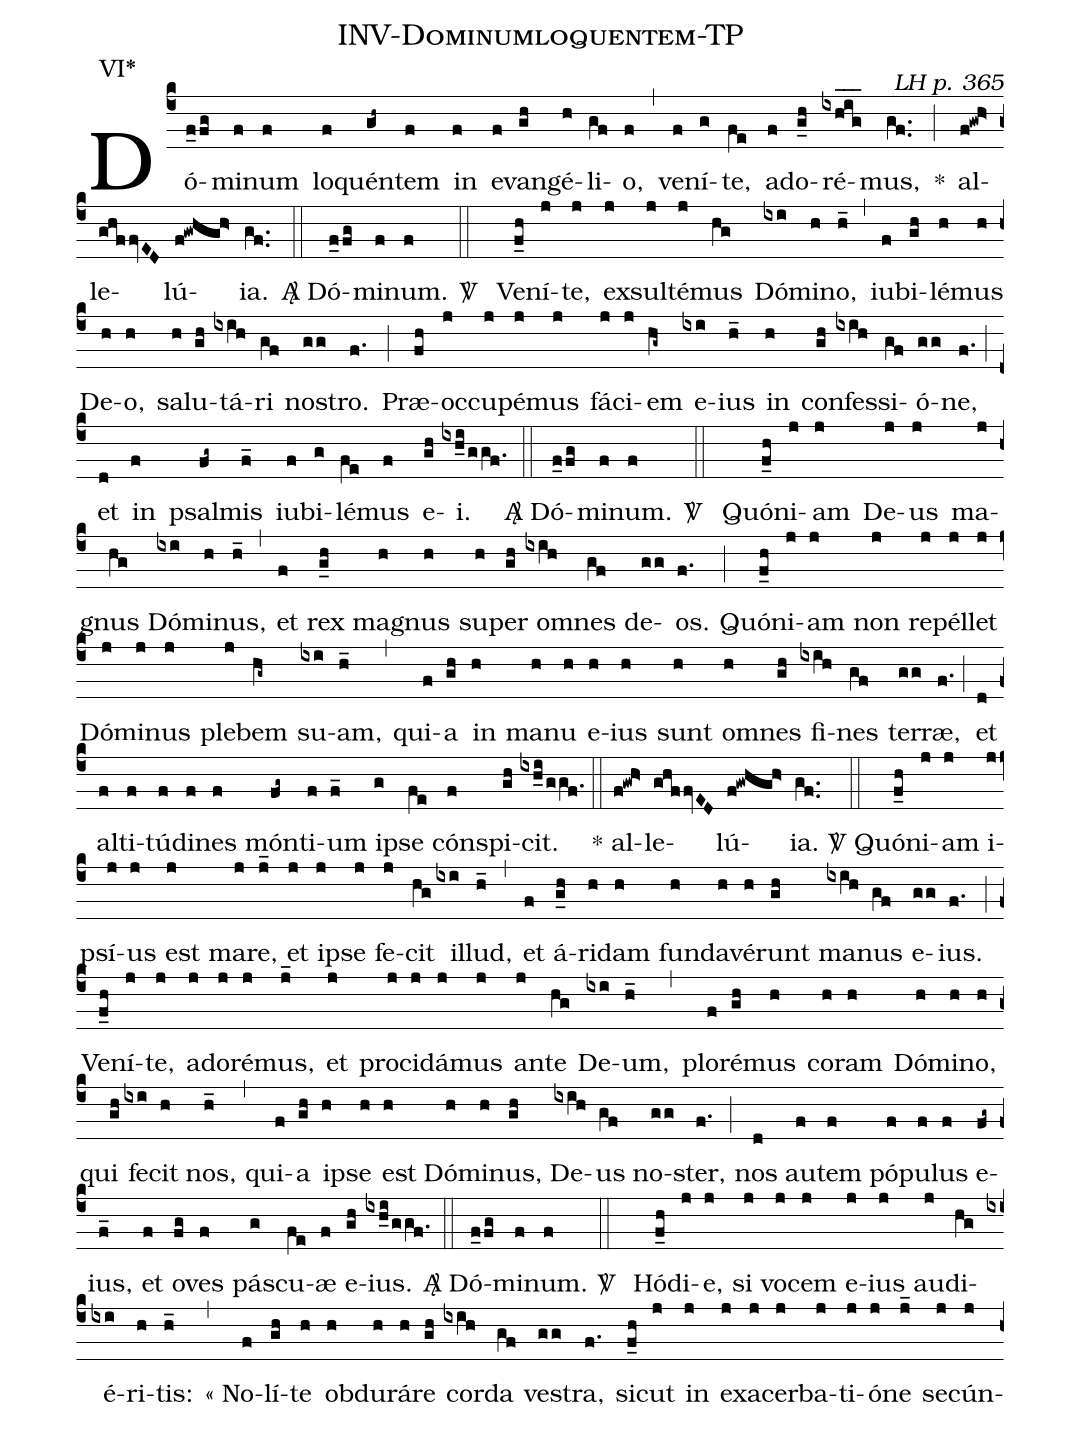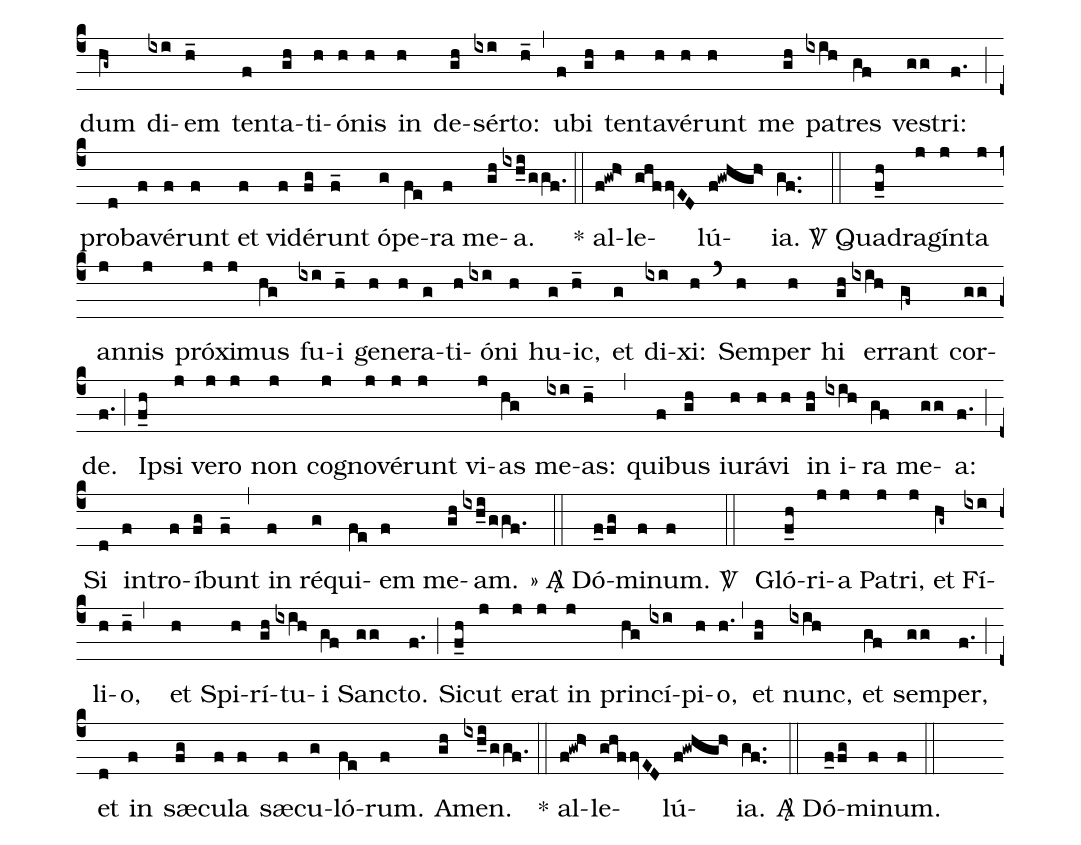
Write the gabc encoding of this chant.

name: INV-Dominumloquentem-TP;
commentary: LH p. 365;
annotation: VI* ;
%%
(c4) Dó(f_0fg)mi(f)num(f) lo(f)quén(gh~)tem(f) in(f) e(f)van(gh)gé(h)li(gf)o,(f) (,) ve(f)ní(g)te,(fe) a(f)do(g_h)ré(ixhig___)mus,(gf..) *(;) al(f!gwh>)le(ghffvED)lú(f!gwhgh>)ia.(gf..) (::)

<sp>A/</sp>

Dó(f_0fg)mi(f)num.(f)

<sp>V/</sp> (::)

Ve(f_h)ní(j)te,(j) ex(j)sul(j)té(j)mus(hg) Dó(ixi)mi(h)no,(h_) (,) iu(f)bi(gh)lé(h)mus(h) De(h)o,(h) sa(h)lu(gh)tá(ixih)ri(gf) no(gg)stro.(f.) (;) Præ(fh)oc(j)cu(j)pé(j)mus(j) fá(j)ci(j)em(hg~) e(ixi)ius(h_) in(h) con(gh)fes(ixih)si(gf)ó(gg)ne,(f.) (;) et(d) in(f) psal(fg~)mis(f_) iu(f)bi(g)lé(fe)mus(f) e(gh)i.(ixh_i/g/gf.) (::)

<sp>A/</sp>

Dó(f_0fg)mi(f)num.(f)

<sp>V/</sp> (::)

Quó(f_h)ni(j)am(j) De(j)us(j) ma(j)gnus(hg) Dó(ixi)mi(h)nus,(h_) (,) et(f) rex(g_h) ma(h)gnus(h) su(h)per(gh) om(ixih)nes(gf) de(gg)os.(f.) (;) Quó(f_h)ni(j)am(j) non(j) re(j)pél(j)let(j) Dó(j)mi(j)nus(j) ple(j)bem(hg~) su(ixi)am,(h_) (,) qui(f)a(gh) in(h) ma(h)nu(h) e(h)ius(h) sunt(h) om(h)nes(gh) fi(ixih)nes(gf) ter(gg)ræ,(f.) (;) et(d) al(f)ti(f)tú(f)di(f)nes(f) món(fg~)ti(f)um(f_) i(g)pse(fe) cón(f)spi(gh)cit.(ixh_i/g/gf.) (::)

* al(f!gwh>)le(ghffvED)lú(f!gwhgh>)ia.(gf..) (::)

<sp>V/</sp>

Quó(f_h)ni(j)am(j) i(j)psí(j)us(j) est(j) ma(j)re,(j_) et(j) i(j)pse(j) fe(j)cit(hg) il(ixi)lud,(h_) (,) et(f) á(g_h)ri(h)dam(h) fun(h)da(h)vé(h)runt(gh) ma(ixih)nus(gf) e(gg)ius.(f.) (;) Ve(f_h)ní(j)te,(j) a(j)do(j)ré(j)mus,(j_) et(j) pro(j)ci(j)dá(j)mus(j) an(j)te(hg) De(ixi)um,(h_) (,) plo(f)ré(gh)mus(h) co(h)ram(h) Dó(h)mi(h)no,(h) qui(gh) fe(ixi)cit(h) nos,(h_) (,) qui(f)a(gh) i(h)pse(h) est(h) Dó(h)mi(h)nus,(gh) De(ixih)us(gf) no(gg)ster,(f.) (;) nos(d) au(f)tem(f) pó(f)pu(f)lus(f) e(fg~)ius,(f_) et(f) o(fg)ves(f) pá(g)scu(fe)æ(f) e(gh)ius.(ixh_i/g/gf.) (::)

<sp>A/</sp>

Dó(f_0fg)mi(f)num.(f)

<sp>V/</sp> (::)

Hó(f_h)di(j)e,(j) si(j) vo(j)cem(j) e(j)ius(j) au(j)di(hg)é(ixi)ri(h)tis:(h_)
(,)« No(f)lí(gh)te(h) ob(h)du(h)rá(h)re(gh) cor(ixih)da(gf) ve(gg)stra,(f.) si(f_h)cut(j) in(j) e(j)xa(j)cer(j)ba(j)ti(j)ó(j)ne(j_) se(j)cún(j)dum(hg~) di(ixi)em(h_) ten(f)ta(gh)ti(h)ó(h)nis(h) in(h) de(gh)sér(ixi)to:(h_) (,) u(f)bi(gh) ten(h)ta(h)vé(h)runt(h) me(gh) pa(ixih)tres(gf) ve(gg)stri:(f.) (;) pro(d)ba(f)vé(f)runt(f) et(f) vi(f)dé(fg)runt(f_) ó(g)pe(fe)ra(f) me(gh)a.(ixh_i/g/gf.) (::)

* al(f!gwh>)le(ghffvED)lú(f!gwhgh>)ia.(gf..) (::)

<sp>V/</sp>

Qua(f_h)dra(j)gín(j)ta(j) an(j)nis(j) pró(j)xi(j)mus(hg) fu(ixi)i(h_) ge(h)ne(h)ra(g)ti(h)ó(ixi)ni(h) hu(g)ic,(h_) et(g) di(ixi)xi:(h) (`) Sem(h)per(h) hi(gh) er(ixih)rant(gf~) cor(gg)de.(f.) (;) I(f_h)psi(j) ve(j)ro(j) non(j) co(j)gno(j)vé(j)runt(j) vi(j)as(hg) me(ixi)as:(h_) (,) qui(f)bus(gh) iu(h)rá(h)vi(h) in(gh) i(ixih)ra(gf) me(gg)a:(f.) (;) Si(d) in(f)tro(f)í(fg)bunt(f_) (,) in(f) ré(g)qui(fe)em(f) me(gh)am. »(ixh_i/g/gf.) (::)

<sp>A/</sp>

Dó(f_0fg)mi(f)num.(f)

<sp>V/</sp> (::)

Gló(f_h)ri(j)a(j) Pa(j)tri,(j) et(hg~) Fí(ixi)li(h)o,(h_,) et(h) Spi(h)rí(gh)tu(ixih)i(gf) San(gg)cto.(f.) (;) Si(f_h)cut(j) e(j)rat(j) in(j) prin(hg)cí(ixi)pi(h)o,(h.) (,) et(gh) nunc,(ixih) et(gf) sem(gg)per,(f.) (;) et(d) in(f)  s<sp>ae</sp>(fg)cu(f)la(f) sæ(f)cu(g)ló(fe)rum.(f) A(gh)men.(ixh_i/g/gf.) (::)

* al(f!gwh>)le(ghffvED)lú(f!gwhgh>)ia.(gf..) (::)

<sp>A/</sp>

Dó(f_0fg)mi(f)num.(f) (::)
